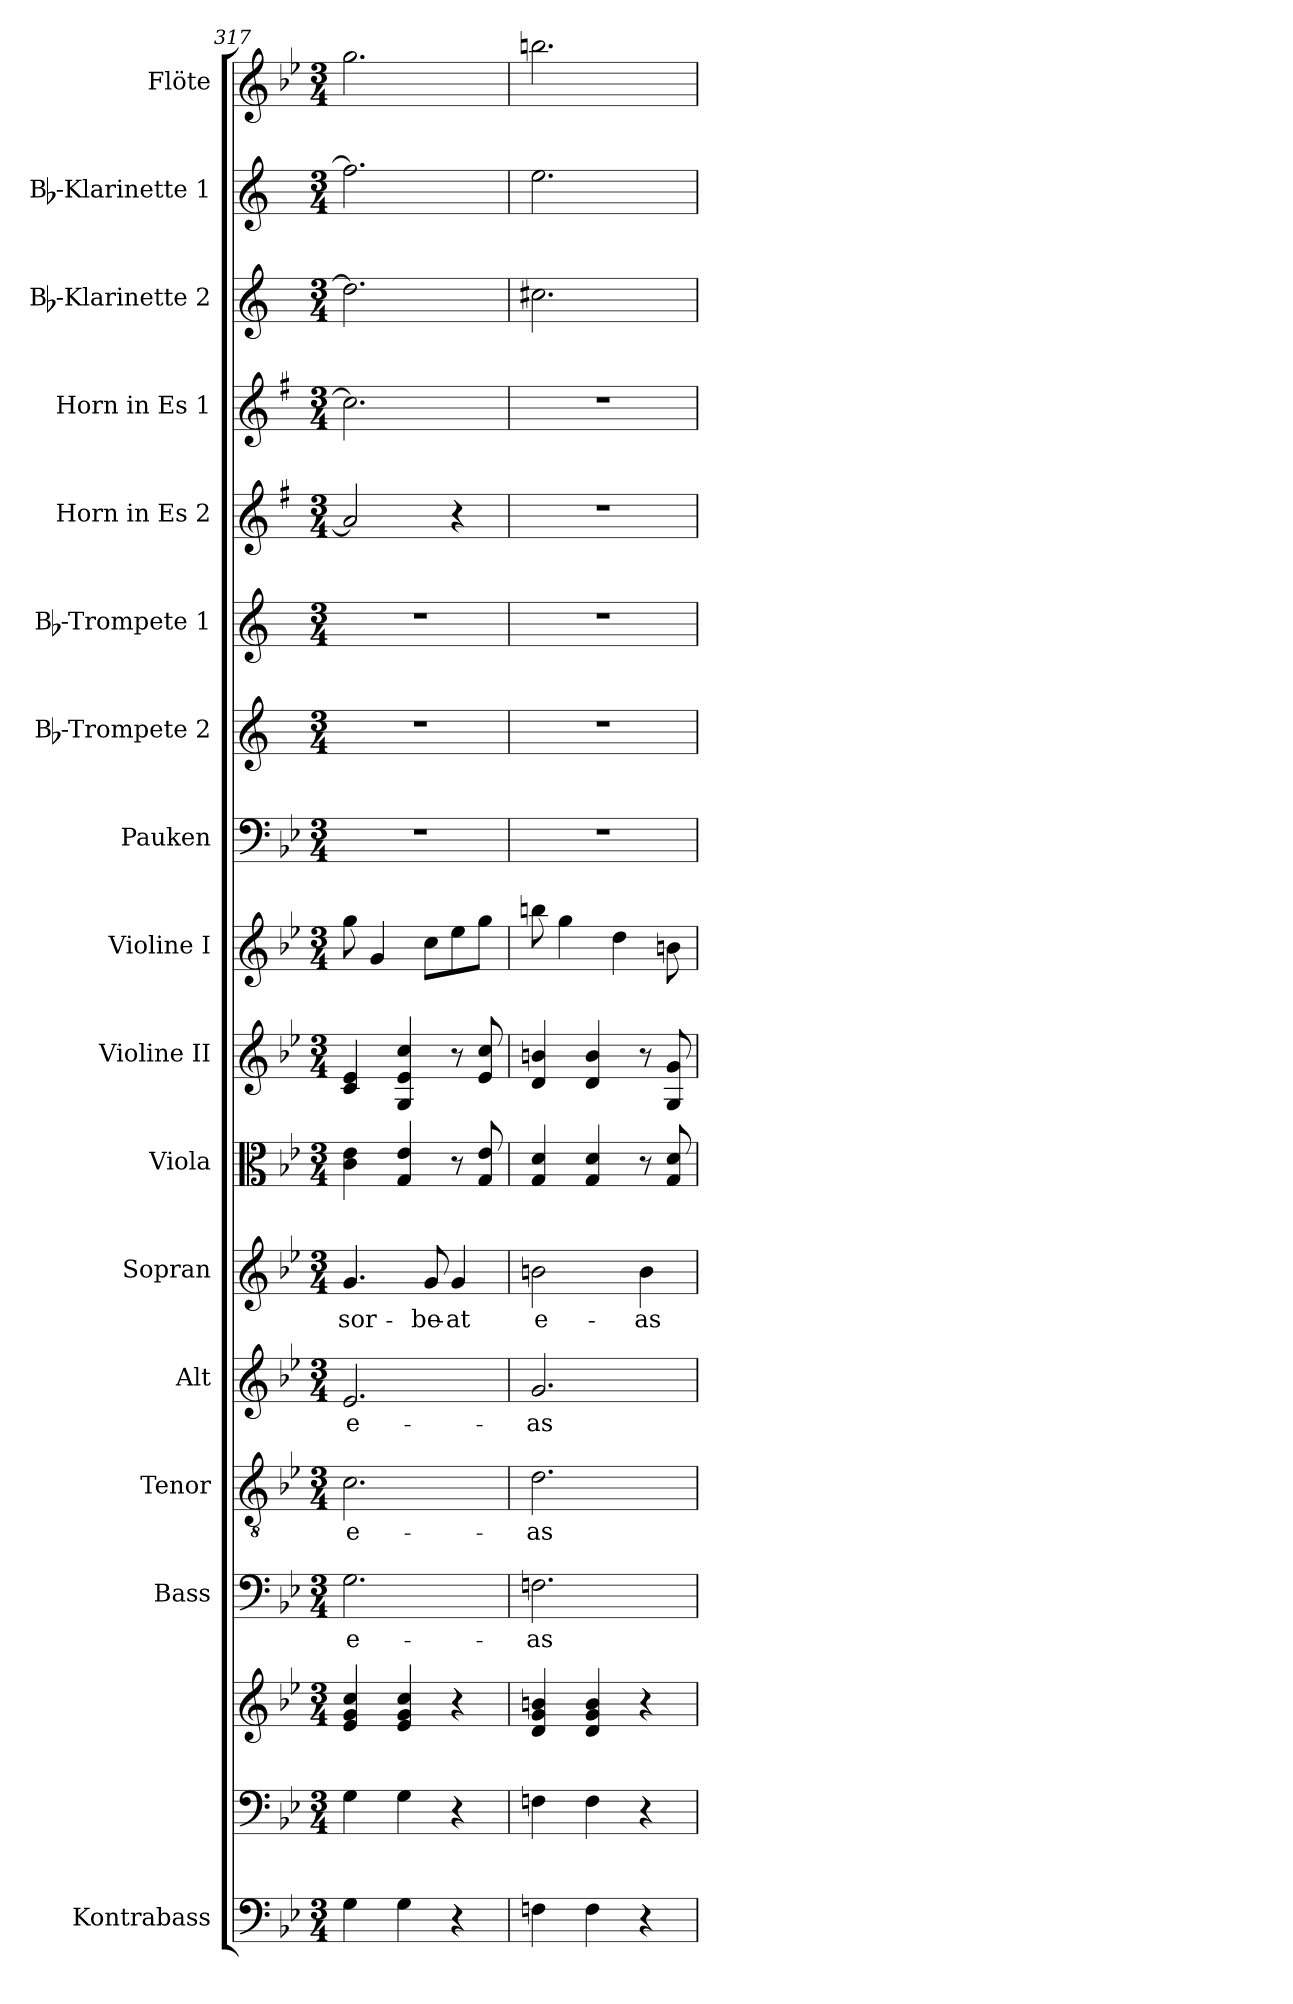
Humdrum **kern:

**kern	**kern	**kern	**kern	**text	**kern	**text	**kern	**text	**kern	**text	**kern	**kern	**kern	**kern	**kern	**kern	**kern	**kern	**kern	**kern	**kern
*part17	*part16	*part16	*part15	*part15	*part14	*part14	*part13	*part13	*part12	*part12	*part11	*part10	*part9	*part8	*part7	*part6	*part5	*part4	*part3	*part2	*part1
*staff18	*staff17	*staff16	*staff15	*staff15	*staff14	*staff14	*staff13	*staff13	*staff12	*staff12	*staff11	*staff10	*staff9	*staff8	*staff7	*staff6	*staff5	*staff4	*staff3	*staff2	*staff1
*I"Kontrabass	*	*	*I"Bass	*	*I"Tenor	*	*I"Alt	*	*I"Sopran	*	*I"Viola	*I"Violine II	*I"Violine I	*I"Pauken	*I"Bb-Trompete 2	*I"Bb-Trompete 1	*I"Horn in Es 2	*I"Horn in Es 1	*I"Bb-Klarinette 2	*I"Bb-Klarinette 1	*I"Flöte
*I'Kb.	*	*	*I'B.	*	*I'T.	*	*I'A.	*	*I'S.	*	*I'Vla.	*I'Vl. II	*I'Vl. I	*I'Pk.	*I'Bb Trp. 2	*I'Bb Trp. 1	*	*	*I'Bb Kl. 2	*I'Bb Kl. 1	*I'Fl.
!!LO:PB:g=z
*clefF4	*clefF4	*clefG2	*clefF4	*	*clefGv2	*	*clefG2	*	*clefG2	*	*clefC3	*clefG2	*clefG2	*clefF4	*clefG2	*clefG2	*clefG2	*clefG2	*clefG2	*clefG2	*clefG2
*ITrd7c12	*	*	*	*	*	*	*	*	*	*	*	*	*	*	*ITrd1c2	*ITrd1c2	*ITrd5c9	*ITrd5c9	*ITrd1c2	*ITrd1c2	*
*k[b-e-]	*k[b-e-]	*k[b-e-]	*k[b-e-]	*	*k[b-e-]	*	*k[b-e-]	*	*k[b-e-]	*	*k[b-e-]	*k[b-e-]	*k[b-e-]	*k[b-e-]	*k[b-e-]	*k[b-e-]	*k[b-e-]	*k[b-e-]	*k[b-e-]	*k[b-e-]	*k[b-e-]
*B-:	*B-:	*B-:	*B-:	*	*B-:	*	*B-:	*	*B-:	*	*B-:	*B-:	*B-:	*B-:	*B-:	*B-:	*B-:	*B-:	*B-:	*B-:	*B-:
*M3/4	*M3/4	*M3/4	*M3/4	*	*M3/4	*	*M3/4	*	*M3/4	*	*M3/4	*M3/4	*M3/4	*M3/4	*M3/4	*M3/4	*M3/4	*M3/4	*M3/4	*M3/4	*M3/4
=317	=317	=317	=317	=317	=317	=317	=317	=317	=317	=317	=317	=317	=317	=317	=317	=317	=317	=317	=317	=317	=317
!	!	!	!	!LO:LY:b	!	!LO:LY:b	!	!LO:LY:b	!	!LO:LY:b	!	!	!	!	!	!	!	!	!	!	!
4GG\	4G\	4e-/ 4g/ 4cc/	2.G\	e-	2.c\	e-	2.e-/	e-	4.g/	-sor-	4c\ 4e-\	4c/ 4e-/	8gg\	2.r	2.r	2.r	2c/]	2.e-\]	2.cc\]	2.ee-\]	2.gg\
.	.	.	.	.	.	.	.	.	.	.	.	.	4g/	.	.	.	.	.	.	.	.
4GG\	4G\	4e-/ 4g/ 4cc/	.	.	.	.	.	.	.	.	4G/ 4e-/	4G/ 4e-/ 4cc/	.	.	.	.	.	.	.	.	.
!	!	!	!	!	!	!	!	!	!	!LO:LY:b	!	!	!	!	!	!	!	!	!	!	!
.	.	.	.	.	.	.	.	.	8g/	-be-	.	.	8cc\L	.	.	.	.	.	.	.	.
!	!	!	!	!	!	!	!	!	!	!LO:LY:b	!	!	!	!	!	!	!	!	!	!	!
4r	4r	4r	.	.	.	.	.	.	4g/	-at	8r	8r	8ee-\	.	.	.	4r	.	.	.	.
.	.	.	.	.	.	.	.	.	.	.	8G/ 8e-/	8e-/ 8cc/	8gg\J	.	.	.	.	.	.	.	.
=318	=318	=318	=318	=318	=318	=318	=318	=318	=318	=318	=318	=318	=318	=318	=318	=318	=318	=318	=318	=318	=318
!	!	!	!	!LO:LY:b	!	!LO:LY:b	!	!LO:LY:b	!	!LO:LY:b	!	!	!	!	!	!	!	!	!	!	!
4FFn\	4Fn\	4d/ 4g/ 4bn/	2.Fn\	-as	2.d\	-as	2.g/	-as	2bn\	e-	4G/ 4d/	4d/ 4bn/	8bbn\	2.r	2.r	2.r	2.r	2.r	2.bn\	2.dd\	2.bbn\
.	.	.	.	.	.	.	.	.	.	.	.	.	4gg\	.	.	.	.	.	.	.	.
4FF\	4F\	4d/ 4g/ 4b/	.	.	.	.	.	.	.	.	4G/ 4d/	4d/ 4b/	.	.	.	.	.	.	.	.	.
.	.	.	.	.	.	.	.	.	.	.	.	.	4dd\	.	.	.	.	.	.	.	.
!	!	!	!	!	!	!	!	!	!	!LO:LY:b	!	!	!	!	!	!	!	!	!	!	!
4r	4r	4r	.	.	.	.	.	.	4b\	-as	8r	8r	.	.	.	.	.	.	.	.	.
.	.	.	.	.	.	.	.	.	.	.	8G/ 8d/	8G/ 8g/	8bn\	.	.	.	.	.	.	.	.
=	=	=	=	=	=	=	=	=	=	=	=	=	=	=	=	=	=	=	=	=	=
*-	*-	*-	*-	*-	*-	*-	*-	*-	*-	*-	*-	*-	*-	*-	*-	*-	*-	*-	*-	*-	*-
